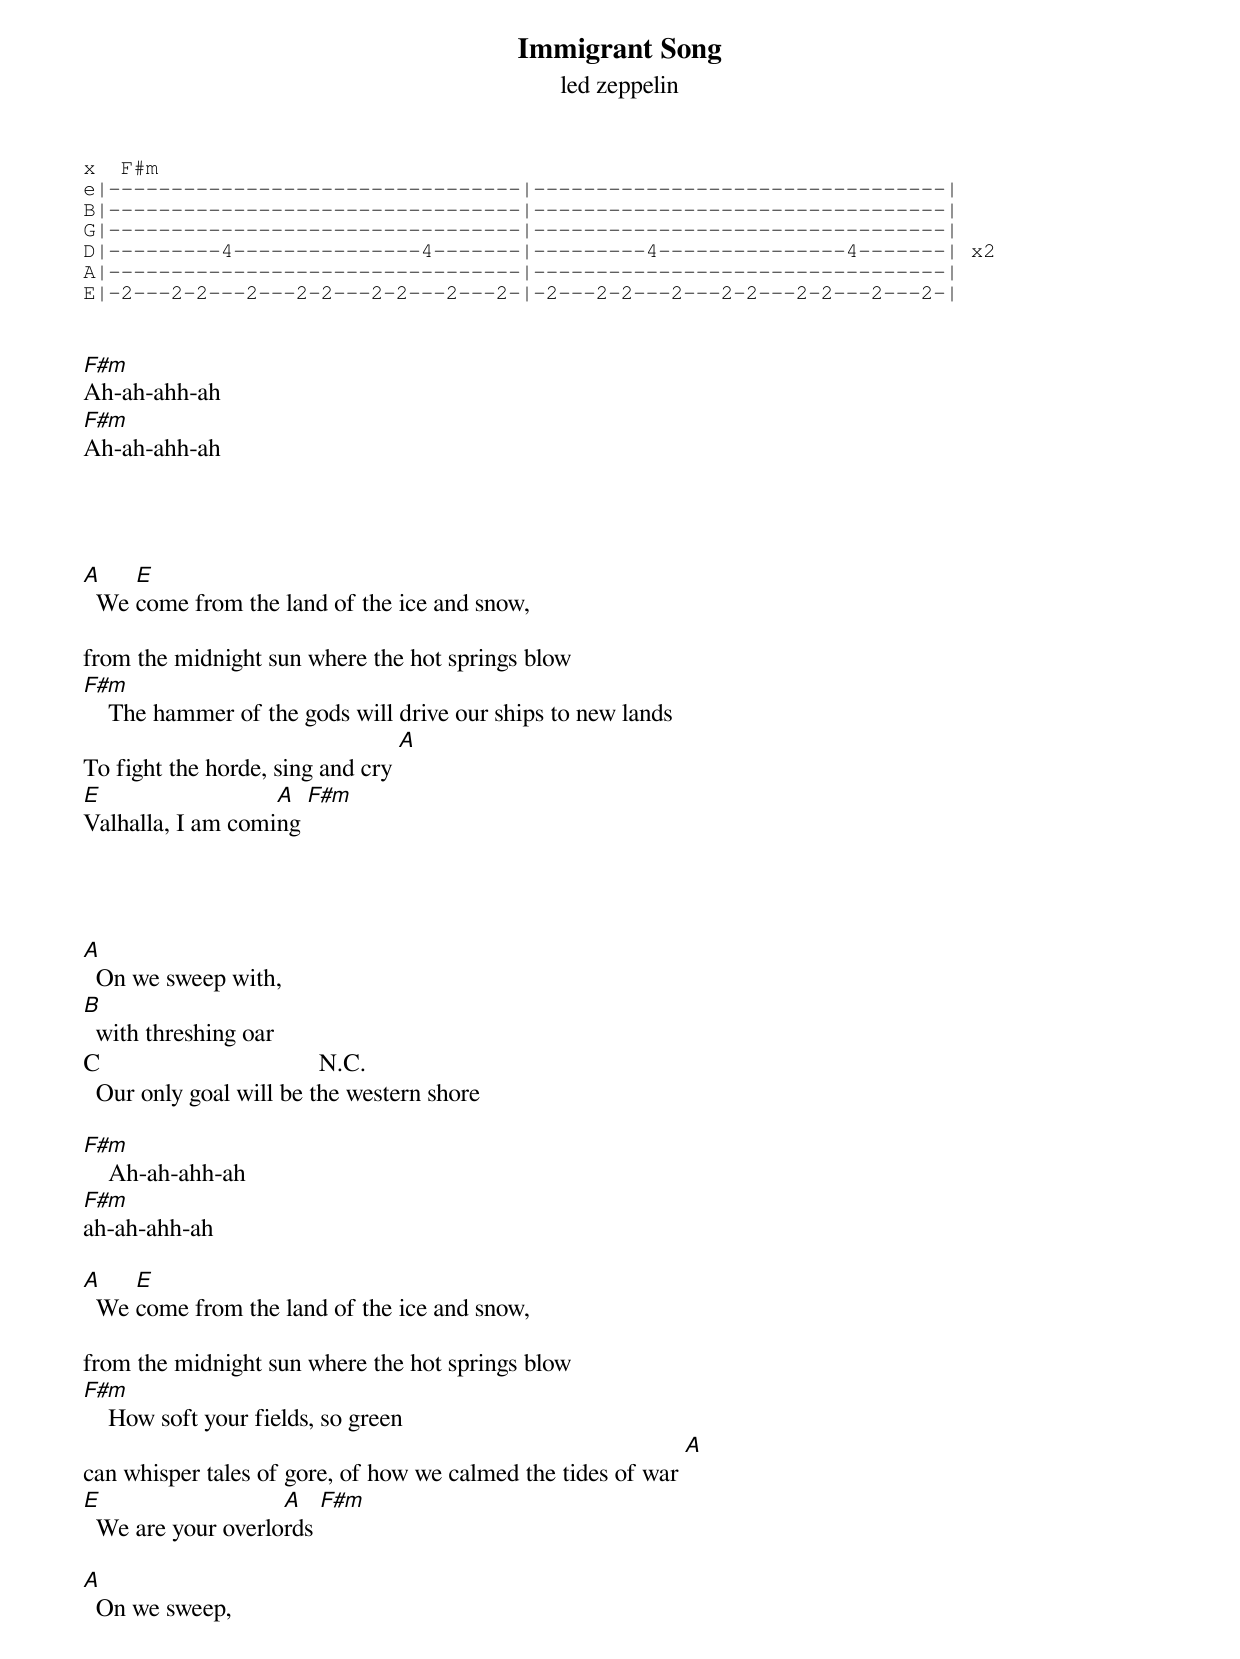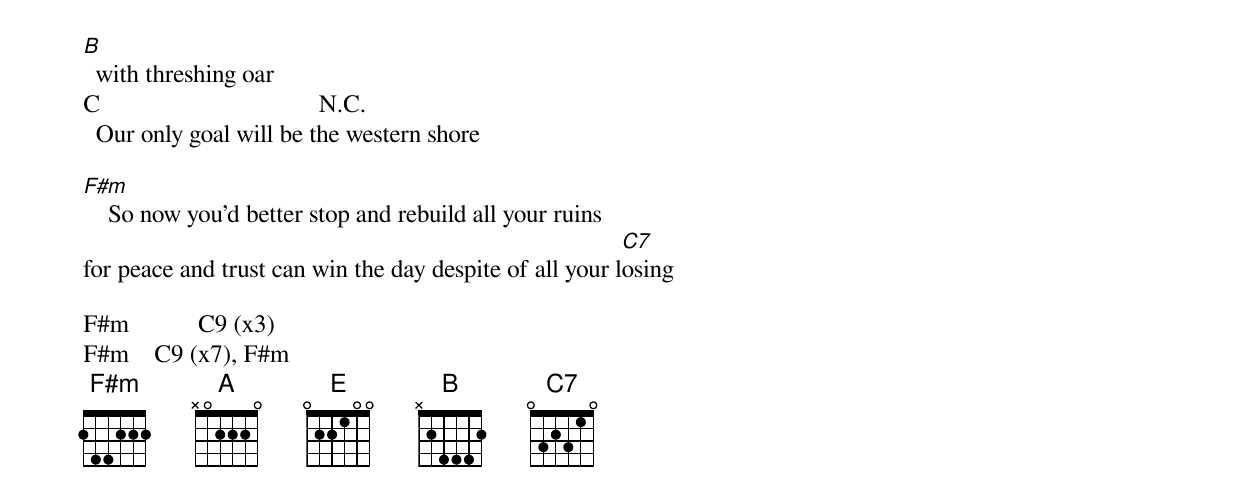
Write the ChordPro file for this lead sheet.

{title: Immigrant Song}
{subtitle: led zeppelin}

 {sot}
x  F#m
e|---------------------------------|---------------------------------|
B|---------------------------------|---------------------------------|
G|---------------------------------|---------------------------------|
D|---------4---------------4-------|---------4---------------4-------| x2
A|---------------------------------|---------------------------------|
E|-2---2-2---2---2-2---2-2---2---2-|-2---2-2---2---2-2---2-2---2---2-|
{eot}


[F#m]Ah-ah-ahh-ah
[F#m]Ah-ah-ahh-ah




[A]  We [E]come from the land of the ice and snow,

from the midnight sun where the hot springs blow
[F#m]    The hammer of the gods will drive our ships to new lands
To fight the horde, sing and cry [A]
[E]Valhalla, I am comi[A]ng [F#m]




[A]  On we sweep with,
[B]  with threshing oar
C                                   N.C.
  Our only goal will be the western shore

[F#m]    Ah-ah-ahh-ah
[F#m]ah-ah-ahh-ah

[A]  We [E]come from the land of the ice and snow,

from the midnight sun where the hot springs blow
[F#m]    How soft your fields, so green
can whisper tales of gore, of how we calmed the tides of war [A]
[E]  We are your overlo[A]rds [F#m]

[A]  On we sweep,
[B]  with threshing oar
C                                   N.C.
  Our only goal will be the western shore

[F#m]    So now you'd better stop and rebuild all your ruins
for peace and trust can win the day despite of all your l[C7]osing

F#m           C9 (x3)
F#m    C9 (x7), F#m
